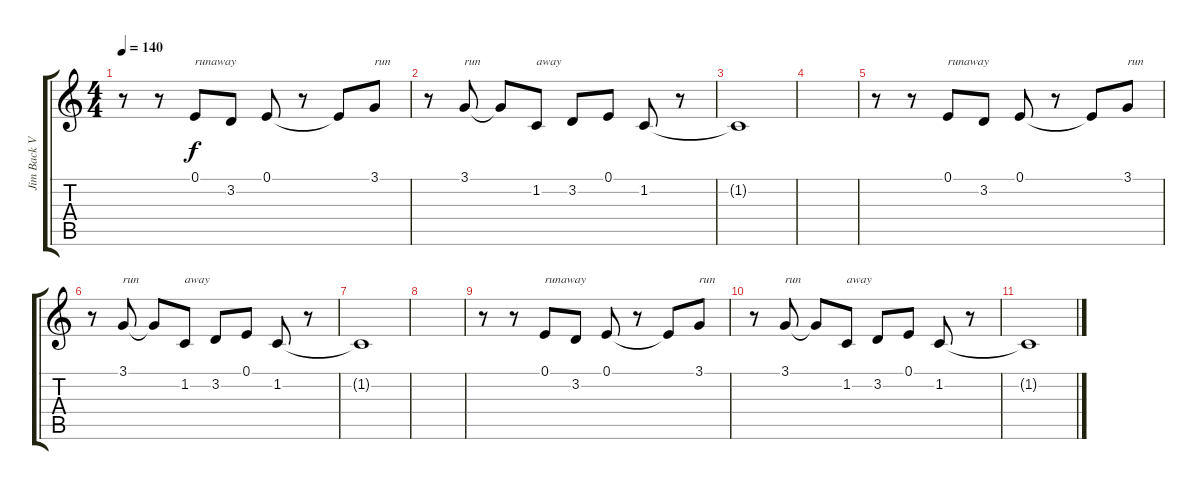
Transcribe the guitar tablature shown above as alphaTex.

\track ("Jim Back Vocals" "Jim Back V") {instrument altosax}
\staff {score tabs}
\tuning (E4 B3 G3 D3 A2 E2) {hide}
\ts (4 4)
\tempo 140
\clef g2
\ks c
r.8{dy f} r.8 0.1.8{txt "runaway"} 3.2.8 0.1.8 r.8 0.1{t}.8 3.1.8{txt "run"} |
r.8 3.1.8{txt "run"} 3.1{t}.8 1.2.8{txt "away"} 3.2.8 0.1.8 1.2.8 r.8 |
1.2{t}.1 |
|
r.8 r.8 0.1.8{txt "runaway"} 3.2.8 0.1.8 r.8 0.1{t}.8 3.1.8{txt "run"} |
r.8 3.1.8{txt "run"} 3.1{t}.8 1.2.8{txt "away"} 3.2.8 0.1.8 1.2.8 r.8 |
1.2{t}.1 |
|
r.8 r.8 0.1.8{txt "runaway"} 3.2.8 0.1.8 r.8 0.1{t}.8 3.1.8{txt "run"} |
r.8 3.1.8{txt "run"} 3.1{t}.8 1.2.8{txt "away"} 3.2.8 0.1.8 1.2.8 r.8 |
1.2{t}.1
